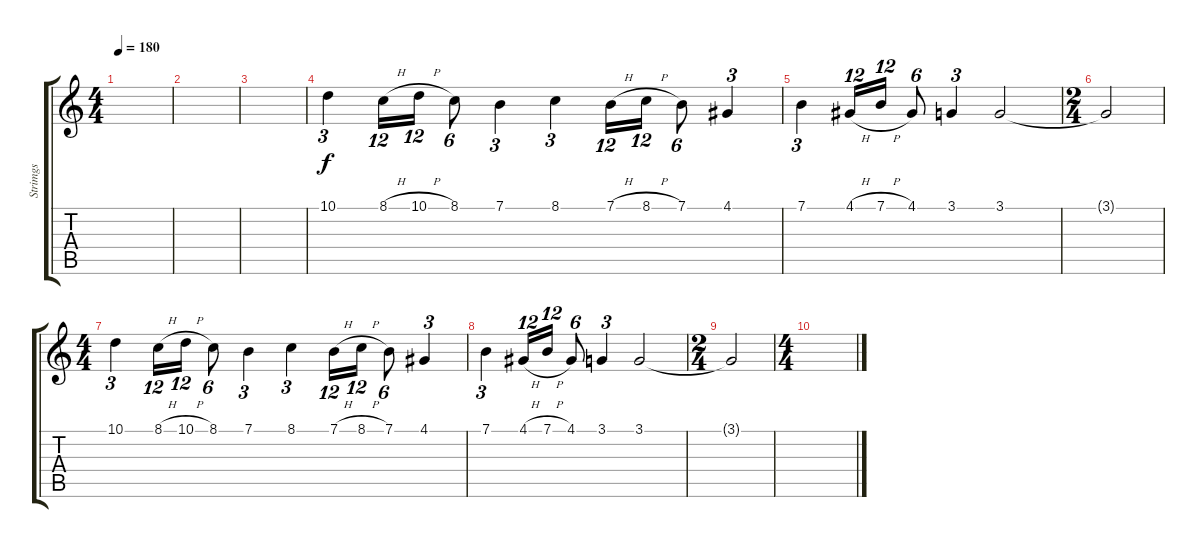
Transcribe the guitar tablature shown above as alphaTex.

\track ("Strimgs" "Strimgs") {instrument stringensemble1}
\staff {score tabs}
\tuning (E4 B3 G3 D3 A2 E2) {hide}
\ts (4 4)
\tempo 180
\clef g2
\ks c
|
|
|
10.1.4{tu (3 2)} 8.1{h}.16{tu (12 8)} 10.1{h}.16{tu (12 8)} 8.1.8{tu (6 4)} 7.1.4{tu (3 2)} 8.1.4{tu (3 2)} 7.1{h}.16{tu (12 8)} 8.1{h}.16{tu (12 8)} 7.1.8{tu (6 4)} 4.1.4{tu (3 2)} |
7.1.4{tu (3 2)} 4.1{h}.16{tu (12 8)} 7.1{h}.16{tu (12 8)} 4.1.8{tu (6 4)} 3.1.4{tu (3 2)} 3.1.2 |
\ts (2 4)
3.1{t}.2 |
\ts (4 4)
10.1.4{tu (3 2)} 8.1{h}.16{tu (12 8)} 10.1{h}.16{tu (12 8)} 8.1.8{tu (6 4)} 7.1.4{tu (3 2)} 8.1.4{tu (3 2)} 7.1{h}.16{tu (12 8)} 8.1{h}.16{tu (12 8)} 7.1.8{tu (6 4)} 4.1.4{tu (3 2)} |
7.1.4{tu (3 2)} 4.1{h}.16{tu (12 8)} 7.1{h}.16{tu (12 8)} 4.1.8{tu (6 4)} 3.1.4{tu (3 2)} 3.1.2 |
\ts (2 4)
3.1{t}.2 |
\ts (4 4)
